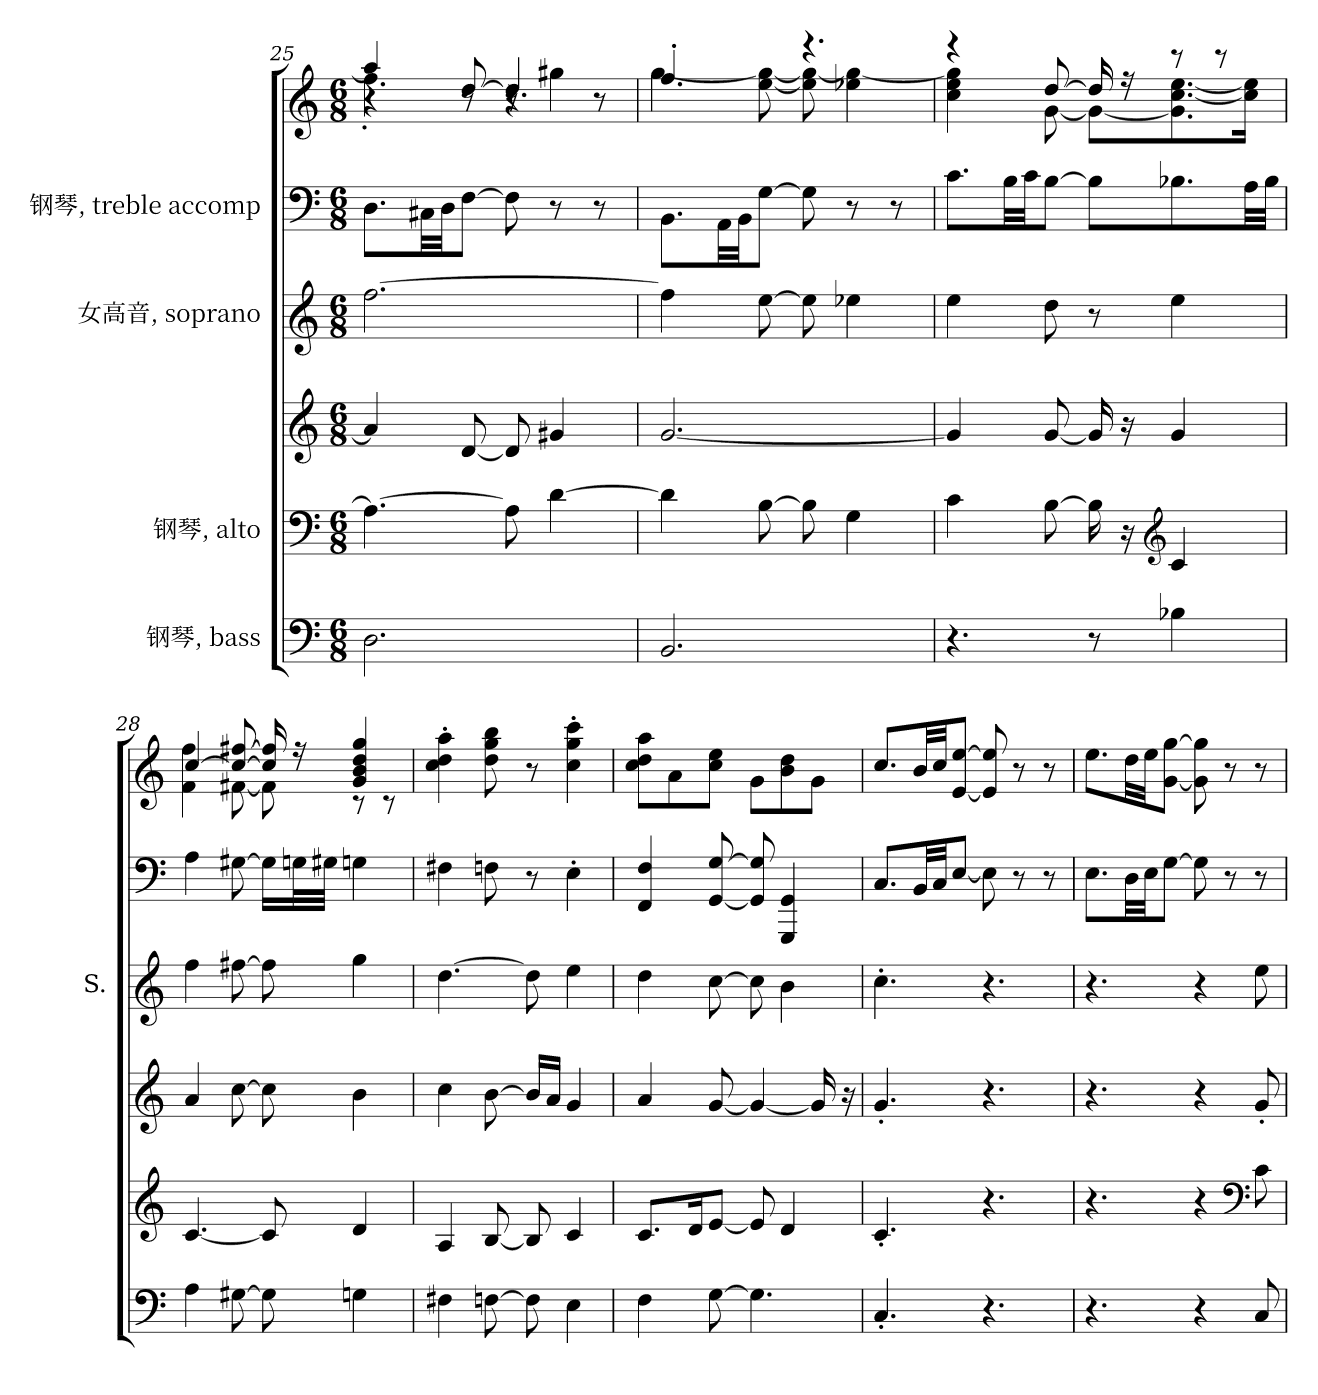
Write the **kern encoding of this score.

**kern	**kern	**kern	**kern	**kern	**kern
*part4	*part3	*part3	*part2	*part1	*part1
*staff6	*staff5	*staff4	*staff3	*staff2	*staff1
*I"钢琴, bass	*I"钢琴, alto	*	*I"女高音, soprano	*I"钢琴, treble accomp	*
*	*	*	*I'S.	*	*
*clefF4	*clefF4	*clefG2	*clefG2	*clefF4	*clefG2
*k[]	*k[]	*k[]	*k[]	*k[]	*k[]
*M6/8	*M6/8	*M6/8	*M6/8	*M6/8	*M6/8
=25	=25	=25	=25	=25	=25
*	*	*	*	*	*^
*	*	*	*	*	*	*^
2.D\	4.A\_	4a/]	[2.ff\	8.D\L	4aa/]	4.ff'\	4r
.	.	.	.	32C#X\LL	.	.	.
.	.	.	.	32D\JJ	.	.	.
.	.	[8d/	.	[8F\J	8r	.	[8dd/
.	8A\]	8d/]	.	8F\]	4.r	8r	4dd/]
.	[4d\	4g#X/	.	8r	.	4gg#X\	.
.	.	.	.	8r	.	.	8r
*	*	*	*	*	*	*v	*v
!!LO:LB:g=z
=26	=26	=26	=26	=26	=26	=26
2.BB/	4d\]	[2.g/	4ff\]	8.BB\L	4.ff'/	[4gg\
.	.	.	.	32AA\LL	.	.
.	.	.	.	32BB\JJ	.	.
.	[8B\	.	[8ee\	[8G\J	.	[8ee\ 8gg\_
.	8B\]	.	8ee\]	8G\]	4.r	8ee\] 8gg\_
.	4G\	.	4ee-X\	8r	.	4ee-X\ 4gg\_
.	.	.	.	8r	.	.
=27	=27	=27	=27	=27	=27	=27
4.r	4c\	4g/]	4ee\	8.c\L	4r	4cc\ 4ee\ 4gg\]
.	.	.	.	32B\LL	.	.
.	.	.	.	32c\JJ	.	.
.	[8B\	[8g/	8dd\	[8B\J	[8dd/	[8g\
8r	16B\]	16g/]	8r	8B\L]	16dd/]	8g\L_
.	16r	16r	.	.	16r	.
*	*clefG2	*	*	*	*	*
4B-X\	4c/	4g/	4ee\	8.B-X\	8r	8.g\] [8.cc\ [8.ee\
.	.	.	.	.	8r	.
.	.	.	.	32A\LL	.	16cc\] 16ee\]Jk
.	.	.	.	32B-\JJJ	.	.
=28	=28	=28	=28	=28	=28	=28
4A\	[4.c/	4a/	4ff\	4A\	[4cc/	4f\ 4ff\
[8G#X\	.	[8cc\	[8ff#X\	[8G#X\	8cc/_ [8ff#X/	[8f#X\
8G#\]	8c/]	8cc\]	8ff#\]	16G#\LL]	16cc/] 16ff#/]	8f#\]
.	.	.	.	32Gn\L	16r	.
.	.	.	.	32G#X\JJJ	.	.
4Gn\	4d/	4b\	4gg\	4Gn\	4g/ 4b/ 4dd/ 4gg/	8r
.	.	.	.	.	.	8r
*	*	*	*	*	*v	*v
=29	=29	=29	=29	=29	=29
4F#X\	4A/	4cc\	[4.dd\	4F#X\	4cc\' 4dd\' 4aa\'
[8Fn\	[8B/	[8b\	.	8Fn\	8dd\ 8gg\ 8bb\
8F\]	8B/]	16b/LL]	8dd\]	8r	8r
.	.	16a/JJ	.	.	.
4E\	4c/	4g/	4ee\	4E'\	4cc\' 4gg\' 4ccc\'
!!LO:PB:g=z
=30	=30	=30	=30	=30	=30
4F\	8.c/L	4a/	4dd\	4FF/ 4F/	8cc\ 8dd\ 8aa\L
.	.	.	.	.	8a\
.	16d/K	.	.	.	.
[8G\	[8e/J	[8g/	[8cc\	[8GG/ [8G/	8cc\ 8ee\J
4.G\]	8e/]	4g/_	8cc\]	8GG/] 8G/]	8g\L
.	4d/	.	4b\	4GGG/ 4GG/	8b\ 8dd\
.	.	16g/]	.	.	8g\J
.	.	16r	.	.	.
=31	=31	=31	=31	=31	=31
4.C'/	4.c'/	4.g'/	4.cc'\	8.C/L	8.cc/L
.	.	.	.	32BB/LL	32b/LL
.	.	.	.	32C/JJ	32cc/JJ
.	.	.	.	[8E/J	[8e/ [8ee/J
4.r	4.r	4.r	4.r	8E\]	8e/] 8ee/]
.	.	.	.	8r	8r
.	.	.	.	8r	8r
=32	=32	=32	=32	=32	=32
4.r	4.r	4.r	4.r	8.E\L	8.ee\L
.	.	.	.	32D\LL	32dd\LL
.	.	.	.	32E\JJ	32ee\JJ
.	.	.	.	[8G\J	[8g\ [8gg\J
4r	4r	4r	4r	8G\]	8g\] 8gg\]
.	.	.	.	8r	8r
*	*clefF4	*	*	*	*
8C/	8c\	8g'/	8ee\	8r	8r
=	=	=	=	=	=
*-	*-	*-	*-	*-	*-
